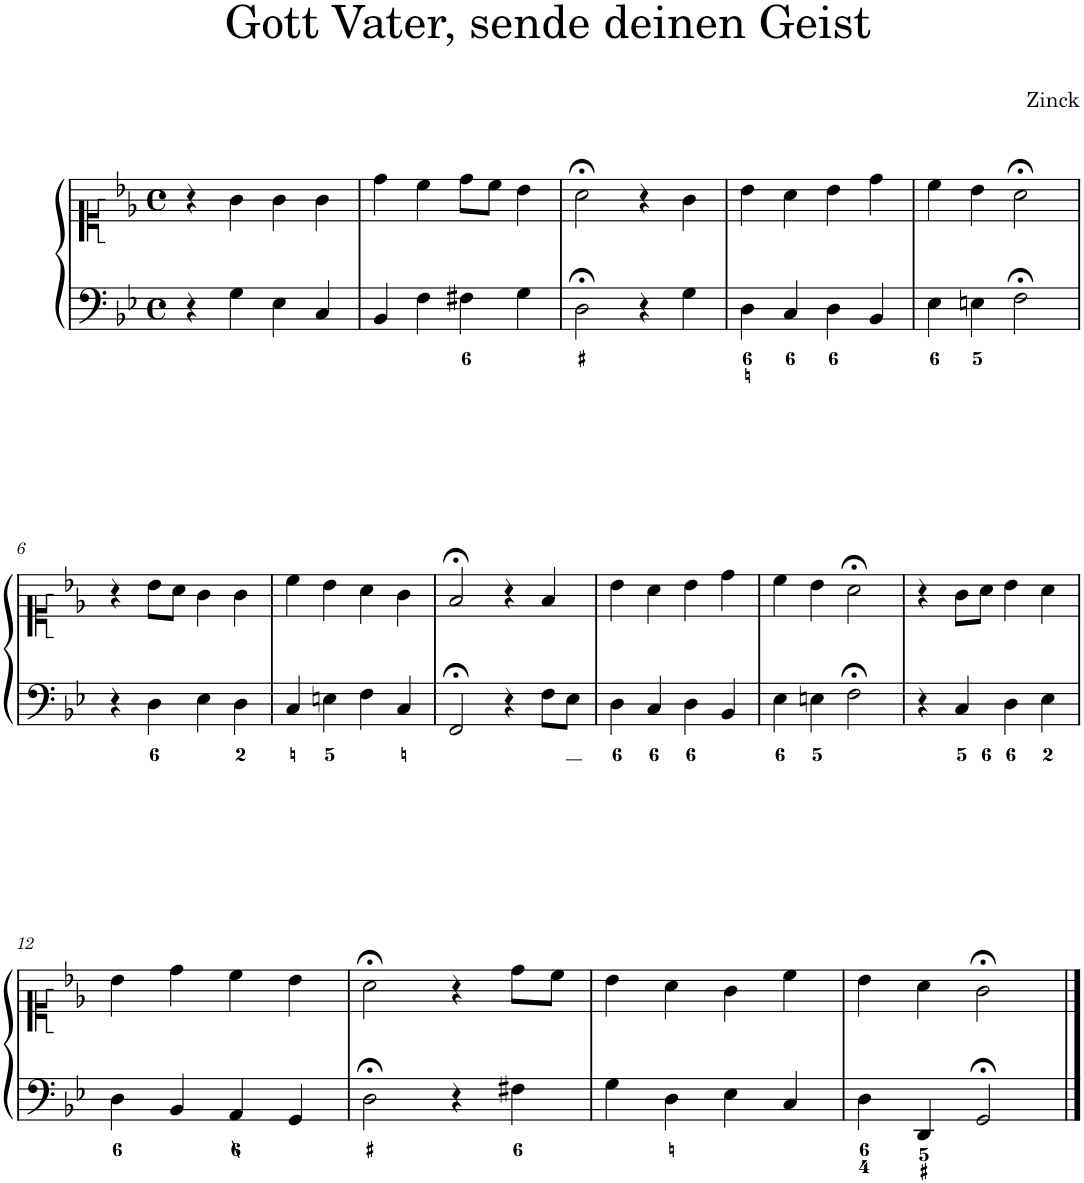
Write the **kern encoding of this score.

**kern	**kern
*part1	*part1
*staff2	*staff1
*I"Piano	*
*I'Pno.	*
*clefF4	*clefC1
*k[b-e-]	*k[b-e-]
*M4/4	*M4/4
*met(c)	*met(c)
=1	=1
4r	4r
4G\	4g\
4E-\	4g\
4C/	4g\
=2	=2
4BB-/	4dd\
4F\	4cc\
4F#X\	8dd\L
.	8cc\J
4G\	4b-\
=3	=3
2D;<\	2a;<\
4r	4r
4G\	4g\
=4	=4
4D\	4b-\
4C/	4a\
4D\	4b-\
4BB-/	4dd\
=5	=5
4E-\	4cc\
4En\	4b-\
2F;<\	2a;<\
!!LO:LB:g=z
=6	=6
4r	4r
4D\	8b-\L
.	8a\J
4E-\	4g\
4D\	4g\
=7	=7
4C/	4cc\
4En\	4b-\
4F\	4a\
4C/	4g\
=8	=8
2FF;</	2f;</
4r	4r
8F\L	4f/
8E-\J	.
=9	=9
4D\	4b-\
4C/	4a\
4D\	4b-\
4BB-/	4dd\
=10	=10
4E-\	4cc\
4En\	4b-\
2F;<\	2a;<\
=11	=11
4r	4r
4C/	8g\L
.	8a\J
4D\	4b-\
4E-\	4a\
!!LO:LB:g=z
=12	=12
4D\	4b-\
4BB-/	4dd\
4AA/	4cc\
4GG/	4b-\
=13	=13
2D;<\	2a;<\
4r	4r
4F#X\	8dd\L
.	8cc\J
=14	=14
4G\	4b-\
4D\	4a\
4E-\	4g\
4C/	4cc\
=15	=15
4D\	4b-\
4DD/	4a\
2GG;</	2g;<\
==	==
*-	*-
